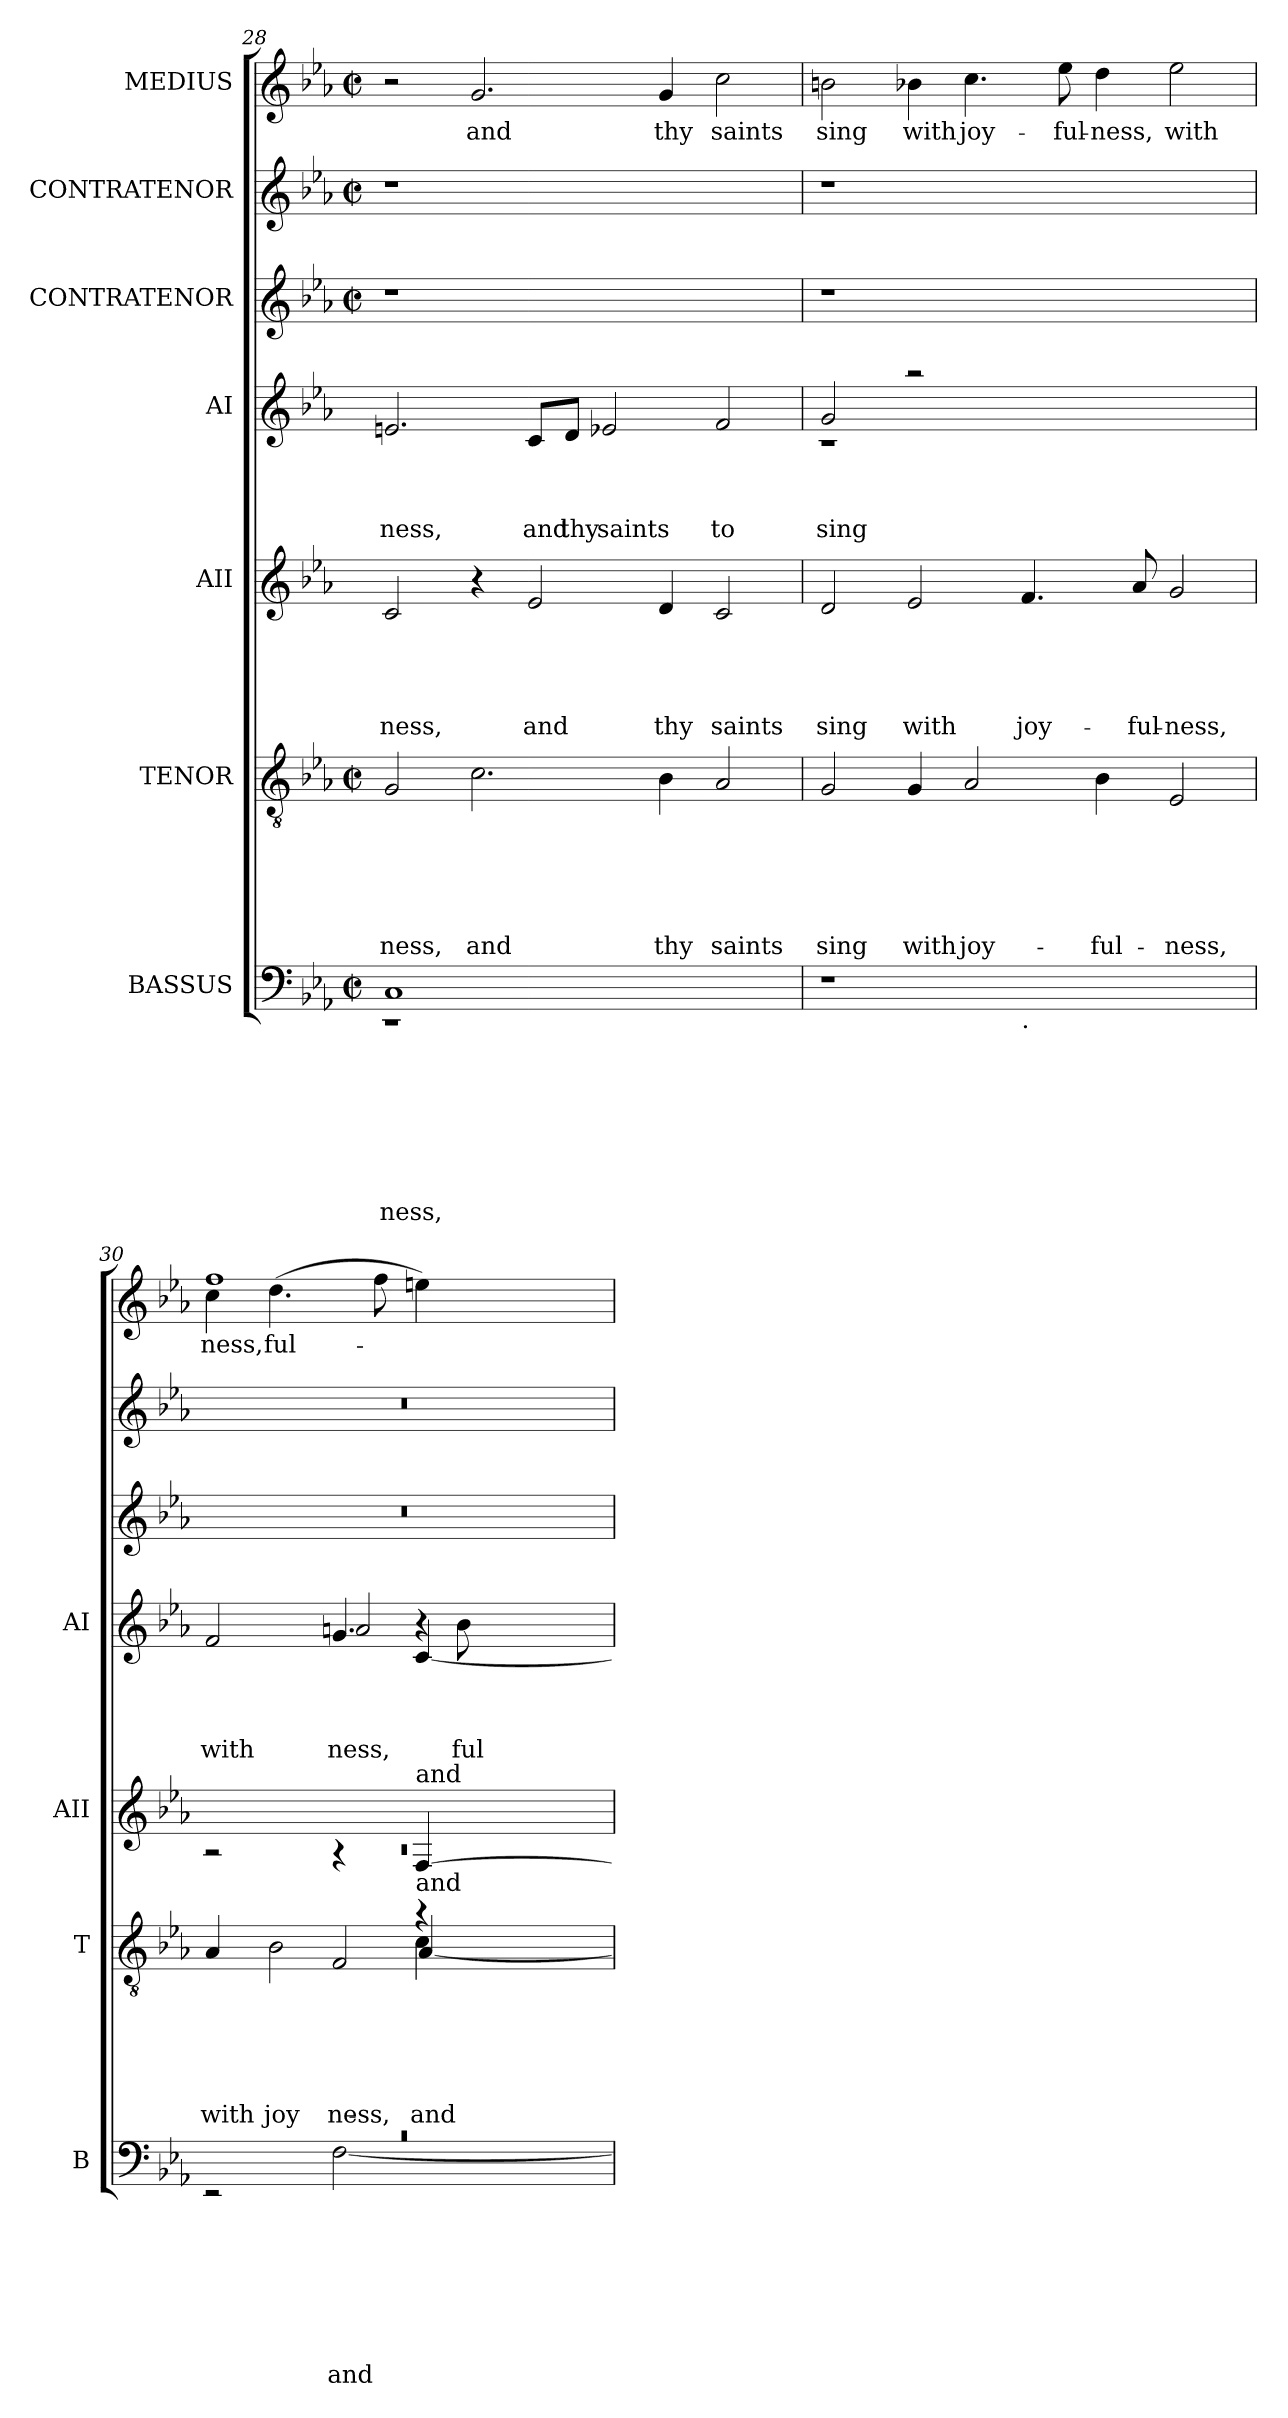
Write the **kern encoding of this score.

**kern	**text	**text	**text	**text	**text	**text	**text	**text	**kern	**text	**text	**text	**text	**text	**text	**kern	**text	**text	**text	**text	**text	**kern	**text	**text	**text	**text	**kern	**kern	**kern	**text
*part7	*part7	*part7	*part7	*part7	*part7	*part7	*part7	*part7	*part6	*part6	*part6	*part6	*part6	*part6	*part6	*part5	*part5	*part5	*part5	*part5	*part5	*part4	*part4	*part4	*part4	*part4	*part3	*part2	*part1	*part1
*staff7	*staff7	*staff7	*staff7	*staff7	*staff7	*staff7	*staff7	*staff7	*staff6	*staff6	*staff6	*staff6	*staff6	*staff6	*staff6	*staff5	*staff5	*staff5	*staff5	*staff5	*staff5	*staff4	*staff4	*staff4	*staff4	*staff4	*staff3	*staff2	*staff1	*staff1
*I"BASSUS	*	*	*	*	*	*	*	*	*I"TENOR	*	*	*	*	*	*	*I"AII	*	*	*	*	*	*I"AI	*	*	*	*	*I"CONTRATENOR	*I"CONTRATENOR	*I"MEDIUS	*
*I'B	*	*	*	*	*	*	*	*	*I'T	*	*	*	*	*	*	*I'AII	*	*	*	*	*	*I'AI	*	*	*	*	*	*	*	*
!!LO:PB:g=z
*clefF4	*	*	*	*	*	*	*	*	*clefGv2	*	*	*	*	*	*	*clefG2	*	*	*	*	*	*clefG2	*	*	*	*	*clefG2	*clefG2	*clefG2	*
*k[b-e-a-]	*	*	*	*	*	*	*	*	*k[b-e-a-]	*	*	*	*	*	*	*k[b-e-a-]	*	*	*	*	*	*k[b-e-a-]	*	*	*	*	*k[b-e-a-]	*k[b-e-a-]	*k[b-e-a-]	*
*E-:	*	*	*	*	*	*	*	*	*E-:	*	*	*	*	*	*	*E-:	*	*	*	*	*	*E-:	*	*	*	*	*E-:	*E-:	*E-:	*
*M2/2	*	*	*	*	*	*	*	*	*M2/2	*	*	*	*	*	*	*	*	*	*	*	*	*	*	*	*	*	*M2/2	*M2/2	*M2/2	*
*met(c|)	*	*	*	*	*	*	*	*	*met(c|)	*	*	*	*	*	*	*	*	*	*	*	*	*	*	*	*	*	*met(c|)	*met(c|)	*met(c|)	*
=28	=28	=28	=28	=28	=28	=28	=28	=28	=28	=28	=28	=28	=28	=28	=28	=28	=28	=28	=28	=28	=28	=28	=28	=28	=28	=28	=28	=28	=28	=28
*^	*	*	*	*	*	*	*	*	*	*	*	*	*	*	*	*	*	*	*	*	*	*	*	*	*	*	*	*	*	*
!	!LO:N:vis=1	!	!	!	!	!	!	!	!LO:LY:b	!	!	!	!	!	!	!LO:LY:b	!	!	!	!	!	!LO:LY:b	!	!	!	!	!LO:LY:b	!	!	!	!
1C	0rEE	.	.	.	.	.	.	.	-ness,	2G/	.	.	.	.	.	-ness,	2c/	.	.	.	.	-ness,	2.en/	.	.	.	-ness,	1r	1r	2r	.
!	!	!	!	!	!	!	!	!	!	!	!	!	!	!	!	!LO:LY:b	!	!	!	!	!	!	!	!	!	!	!	!	!	!	!LO:LY:b
.	.	.	.	.	.	.	.	.	.	2.c\	.	.	.	.	.	and	4r	.	.	.	.	.	.	.	.	.	.	.	.	2.g/	and
!	!	!	!	!	!	!	!	!	!	!	!	!	!	!	!	!	!	!	!	!	!	!LO:LY:b	!	!	!	!	!LO:LY:b	!	!	!	!
.	.	.	.	.	.	.	.	.	.	.	.	.	.	.	.	.	2e-/	.	.	.	.	and	8c/L	.	.	.	and	.	.	.	.
!	!	!	!	!	!	!	!	!	!	!	!	!	!	!	!	!	!	!	!	!	!	!	!	!	!	!	!LO:LY:b	!	!	!	!
.	.	.	.	.	.	.	.	.	.	.	.	.	.	.	.	.	.	.	.	.	.	.	8d/J	.	.	.	thy	.	.	.	.
!	!	!	!	!	!	!	!	!	!	!	!	!	!	!	!	!	!	!	!	!	!	!	!	!	!	!	!LO:LY:b	!	!	!	!
1ryy	.	.	.	.	.	.	.	.	.	.	.	.	.	.	.	.	.	.	.	.	.	.	2e-/	.	.	.	saints	1ryy	1ryy	.	.
!	!	!	!	!	!	!	!	!	!	!	!	!	!	!	!	!LO:LY:b	!	!	!	!	!	!LO:LY:b	!	!	!	!	!	!	!	!	!LO:LY:b
.	.	.	.	.	.	.	.	.	.	4B-\	.	.	.	.	.	thy	4d/	.	.	.	.	thy	.	.	.	.	.	.	.	4g/	thy
!	!	!	!	!	!	!	!	!	!	!	!	!	!	!	!	!LO:LY:b	!	!	!	!	!	!LO:LY:b	!	!	!	!	!LO:LY:b	!	!	!	!LO:LY:b
.	.	.	.	.	.	.	.	.	.	2A-/	.	.	.	.	.	saints	2c/	.	.	.	.	saints	2f/	.	.	.	to	.	.	2cc\	saints
*v	*v	*	*	*	*	*	*	*	*	*	*	*	*	*	*	*	*	*	*	*	*	*	*	*	*	*	*	*	*	*	*
=29	=29	=29	=29	=29	=29	=29	=29	=29	=29	=29	=29	=29	=29	=29	=29	=29	=29	=29	=29	=29	=29	=29	=29	=29	=29	=29	=29	=29	=29	=29
!	!	!	!	!	!	!	!	!	!	!	!	!	!	!	!LO:LY:b	!	!	!	!	!	!LO:LY:b	!	!	!	!	!LO:LY:b	!	!	!	!LO:LY:b
*	*	*	*	*	*	*	*	*	*	*	*	*	*	*	*	*	*	*	*	*	*	*^	*	*	*	*	*	*	*	*
1r	.	.	.	.	.	.	.	.	2G/	.	.	.	.	.	sing	2d/	.	.	.	.	sing	2g/	1rc	.	.	.	sing	1r	1r	2bn\	sing
!	!	!	!	!	!	!	!	!	!	!	!	!	!	!	!LO:LY:b	!	!	!	!	!	!LO:LY:b	!	!	!	!	!	!	!	!	!	!LO:LY:b
.	.	.	.	.	.	.	.	.	4G/	.	.	.	.	.	with	2e-/	.	.	.	.	with	2raa	.	.	.	.	.	.	.	4b-X\	with
!	!	!	!	!	!	!	!	!	!	!	!	!	!	!	!LO:LY:b	!	!	!	!	!	!	!	!	!	!	!	!	!	!	!	!LO:LY:b
.	.	.	.	.	.	.	.	.	2A-/	.	.	.	.	.	joy-	.	.	.	.	.	.	.	.	.	.	.	.	.	.	4.cc\	joy-
!LO:TX:b:t=.	!	!	!	!	!	!	!	!	!	!	!	!	!	!	!	!	!	!	!	!	!	!	!	!	!	!	!	!	!	!	!
!	!	!	!	!	!	!	!	!	!	!	!	!	!	!	!	!	!	!	!	!	!LO:LY:b	!	!	!	!	!	!	!	!	!	!
1ryy	.	.	.	.	.	.	.	.	.	.	.	.	.	.	.	4.f/	.	.	.	.	joy-	1ryy	1ryy	.	.	.	.	1ryy	1ryy	.	.
!	!	!	!	!	!	!	!	!	!	!	!	!	!	!	!	!	!	!	!	!	!	!	!	!	!	!	!	!	!	!	!LO:LY:b
.	.	.	.	.	.	.	.	.	.	.	.	.	.	.	.	.	.	.	.	.	.	.	.	.	.	.	.	.	.	8ee-\	-ful-
!	!	!	!	!	!	!	!	!	!	!	!	!	!	!	!LO:LY:b	!	!	!	!	!	!	!	!	!	!	!	!	!	!	!	!LO:LY:b
.	.	.	.	.	.	.	.	.	4B-\	.	.	.	.	.	-ful-	.	.	.	.	.	.	.	.	.	.	.	.	.	.	4dd\	-ness,
!	!	!	!	!	!	!	!	!	!	!	!	!	!	!	!	!	!	!	!	!	!LO:LY:b	!	!	!	!	!	!	!	!	!	!
.	.	.	.	.	.	.	.	.	.	.	.	.	.	.	.	8a-/	.	.	.	.	-ful-	.	.	.	.	.	.	.	.	.	.
!	!	!	!	!	!	!	!	!	!	!	!	!	!	!	!LO:LY:b	!	!	!	!	!	!LO:LY:b	!	!	!	!	!	!	!	!	!	!LO:LY:b
.	.	.	.	.	.	.	.	.	2E-/	.	.	.	.	.	-ness,	2g/	.	.	.	.	-ness,-	.	.	.	.	.	.	.	.	2ee-\	with
*	*	*	*	*	*	*	*	*	*	*	*	*	*	*	*	*	*	*	*	*	*	*v	*v	*	*	*	*	*	*	*	*
=30	=30	=30	=30	=30	=30	=30	=30	=30	=30	=30	=30	=30	=30	=30	=30	=30	=30	=30	=30	=30	=30	=30	=30	=30	=30	=30	=30	=30	=30	=30
*^	*	*	*	*	*	*	*	*	*	*	*	*	*	*	*	*	*	*	*	*	*	*	*	*	*	*	*	*	*	*
!	!	!	!	!	!	!	!	!	!	!	!	!	!	!	!	!LO:LY:b	!	!	!	!	!	!	!	!	!	!	!LO:LY:b	!	!	!	!LO:LY:b
*	*	*	*	*	*	*	*	*	*	*^	*	*	*	*	*	*	*^	*	*	*	*	*	*^	*	*	*	*	*	*	*^	*
*	*	*	*	*	*	*	*	*	*	*	*^	*	*	*	*	*	*	*	*^	*	*	*	*	*	*	*^	*	*	*	*	*	*	*	*	*
*	*	*	*	*	*	*	*	*	*	*	*	*^	*	*	*	*	*	*	*	*	*	*	*	*	*	*	*	*	*^	*	*	*	*	*	*	*	*	*
!	!	!	!	!	!	!	!	!	!	!	!	!	!	!	!	!	!	!	!	!	!	!	!	!	!	!	!	!	!	!	!	!	!	!	!	!	!	!	!	!LO:LY:b
1rc	2rEE	.	.	.	.	.	.	.	.	4A-/	4ryy	2ryy	2.ryy	.	.	.	.	.	with	2.ryy	1rc	2r	.	.	.	.	.	2f/	2ryy	2.ryy	2.ryy	.	.	.	with	1r	1r	4cc\	1ff	-ness,
!	!	!	!	!	!	!	!	!	!	!	!	!	!	!	!	!	!	!	!LO:LY:b	!	!	!	!	!	!	!	!	!	!	!	!	!	!	!	!	!	!	!	!	!LO:LY:b
.	.	.	.	.	.	.	.	.	.	2ryy	2B-\	.	.	.	.	.	.	.	joy-	.	.	.	.	.	.	.	.	.	.	.	.	.	.	.	.	.	.	(>4.dd\	.	-ful-
!	!	!	!	!	!	!	!	!	!LO:LY:b	!	!	!	!	!	!	!	!	!	!LO:LY:b	!	!	!	!	!	!	!	!	!	!	!	!	!	!	!	!LO:LY:b	!	!	!	!	!
!	!	!	!	!	!	!	!	!	!	!	!	!	!	!	!	!	!	!	!	!	!	!	!	!	!	!	!	!	!	!	!	!	!	!	!LO:LY:b	!	!	!	!	!
.	[<2F\	.	.	.	.	.	.	.	and	.	.	2F/	.	.	.	.	.	.	-ness,	.	.	4r	.	.	.	.	.	4.g/	2an/	.	.	.	.	.	-ness,	.	.	.	.	.
.	.	.	.	.	.	.	.	.	.	.	.	.	.	.	.	.	.	.	.	.	.	.	.	.	.	.	.	.	.	.	.	.	.	.	.	.	.	8ff\	.	.
!	!	!	!	!	!	!	!	!	!	!	!	!	!	!	!	!	!	!	!	!LO:TX:a:t=and	!	!	!	!	!	!	!	!	!	!	!	!	!	!	!	!	!	!	!	!
!	!	!	!	!	!	!	!	!	!	!LO:TX:a:t=and	!	!	!	!	!	!	!	!	!	!	!	!	!	!	!	!	!	!	!	!	!	!	!	!	!	!	!	!	!	!
!	!	!	!	!	!	!	!	!	!	!	!	!	!	!	!	!	!	!	!LO:LY:b	!	!	!	!	!	!	!	!	!	!	!	!	!	!	!	!	!	!	!	!	!
!	!	!	!	!	!	!	!	!	!	!	!	!	!	!	!	!	!	!	!LO:LY:b	!	!	!	!	!	!	!	!	!	!	!	!	!	!	!	!	!	!	!	!	!
.	.	.	.	.	.	.	.	.	.	4ra	4c\	.	[<4A-/	.	.	.	.	.	and	4ryy	.	[<4F/	.	.	.	.	.	.	.	4r	[<4c/	.	.	.	.	.	.	4een\)	.	.
!	!	!	!	!	!	!	!	!	!	!	!	!	!	!	!	!	!	!	!	!	!	!	!	!	!	!	!	!	!	!	!	!	!	!	!LO:LY:b	!	!	!	!	!
.	.	.	.	.	.	.	.	.	.	.	.	.	.	.	.	.	.	.	.	.	.	.	.	.	.	.	.	8b-\	.	.	.	.	.	.	-ful-	.	.	.	.	.
*v	*v	*	*	*	*	*	*	*	*	*	*	*	*	*	*	*	*	*	*	*v	*v	*v	*	*	*	*	*	*v	*v	*v	*v	*	*	*	*	*	*	*v	*v	*
*	*	*	*	*	*	*	*	*	*v	*v	*v	*v	*	*	*	*	*	*	*	*	*	*	*	*	*	*	*	*	*	*	*	*	*
=	=	=	=	=	=	=	=	=	=	=	=	=	=	=	=	=	=	=	=	=	=	=	=	=	=	=	=	=	=	=
*-	*-	*-	*-	*-	*-	*-	*-	*-	*-	*-	*-	*-	*-	*-	*-	*-	*-	*-	*-	*-	*-	*-	*-	*-	*-	*-	*-	*-	*-	*-
